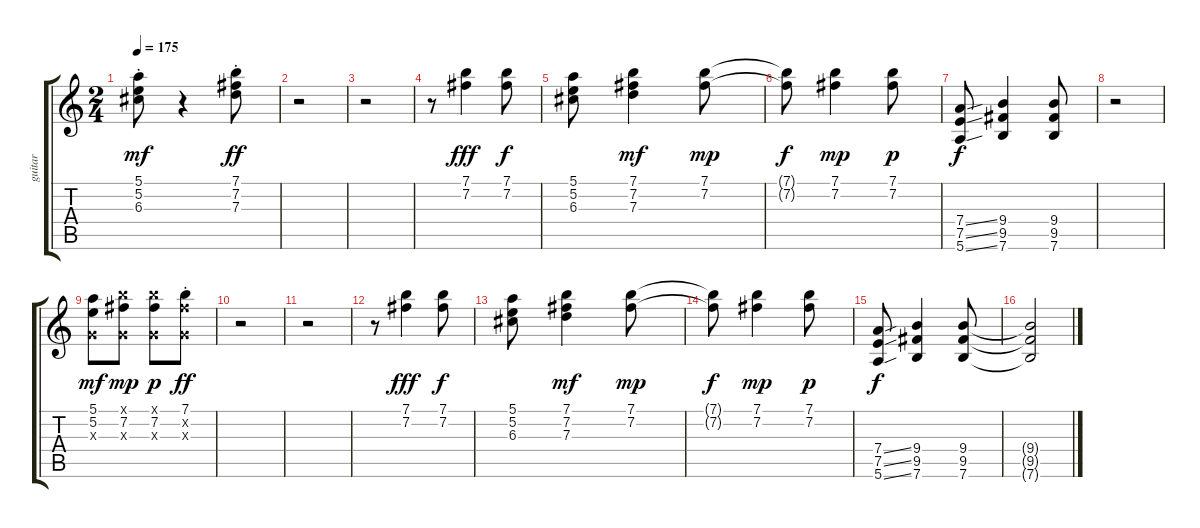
\track ("guitar" "guitar") {instrument acousticguitarsteel}
\staff {score tabs}
\tuning (E4 B3 G3 D3 A2 E2) {hide}
\ts (2 4)
\tempo 175
\clef g2
\ks c
(5.1{st} 5.2{st} 6.3{st}).8{dy mf volume 11 balance 16} r.4 (7.1{st} 7.2{st} 7.3{st}).8{dy ff} |
r.2 |
r.2 |
r.8 (7.1 7.2).4{dy fff} (7.1 7.2).8{dy f} |
(5.1 5.2 6.3).8 (7.1 7.2 7.3).4{dy mf} (7.1 7.2).8{dy mp} |
(7.1{t} 7.2{t}).8{dy f} (7.1 7.2).4{dy mp} (7.1 7.2).8{dy p} |
(7.4{ss} 7.5{ss} 5.6{ss}).8{dy f} (9.4 9.5 7.6).4 (9.4 9.5 7.6).8 |
r.2 |
(5.1 5.2 0.3{x}).8{dy mf volume 11 balance 0} (7.1{x} 7.2 0.3{x}).8{dy mp} (7.1{x} 7.2 0.3{x}).8{dy p} (7.1{st} 7.2{x} 0.3{x}).8{dy ff} |
r.2 |
r.2 |
r.8 (7.1 7.2).4{dy fff} (7.1 7.2).8{dy f} |
(5.1 5.2 6.3).8 (7.1 7.2 7.3).4{dy mf} (7.1 7.2).8{dy mp} |
(7.1{t} 7.2{t}).8{dy f} (7.1 7.2).4{dy mp} (7.1 7.2).8{dy p} |
(7.4{ss} 7.5{ss} 5.6{ss}).8{dy f} (9.4 9.5 7.6).4 (9.4 9.5 7.6).8 |
(9.4{t} 9.5{t} 7.6{t}).2
